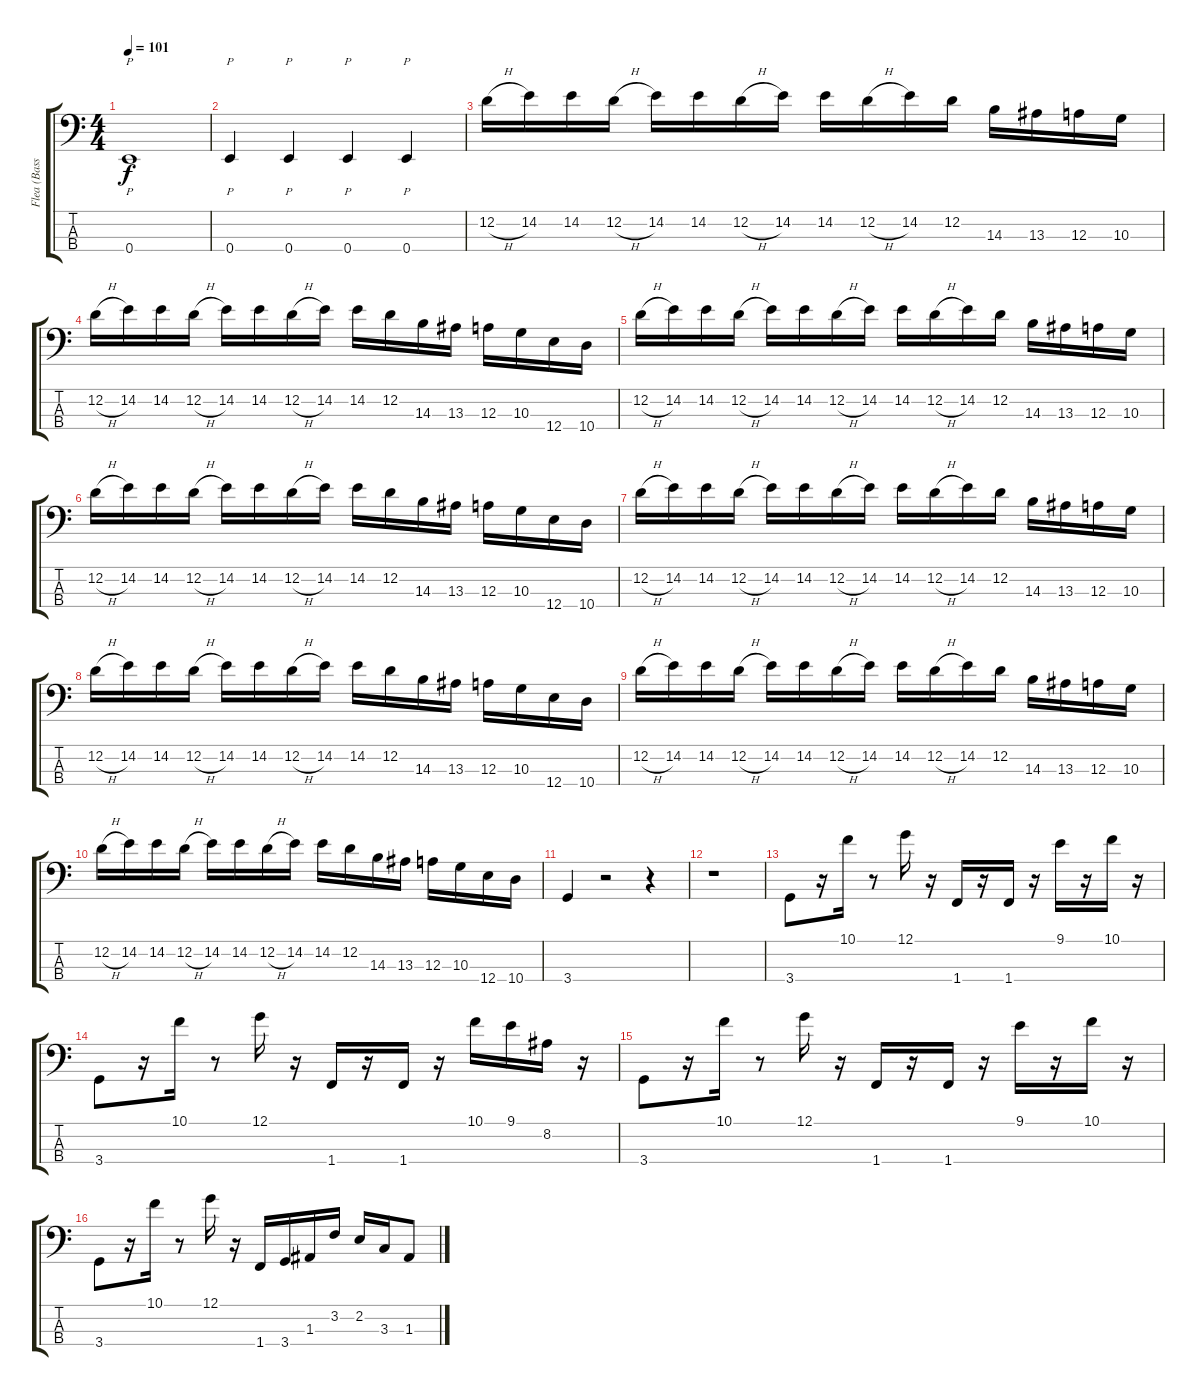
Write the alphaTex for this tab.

\track ("Flea (Bass)" "Flea (Bass") {instrument slapbass1}
\staff {score tabs}
\tuning (G2 D2 A1 E1) {hide}
\ts (4 4)
\tempo 101
\clef f4
\ks c
0.4.1{p dy f instrument slapbass1} |
0.4.4{p} 0.4.4{p} 0.4.4{p} 0.4.4{p} |
12.2{h}.16{instrument fretlessbass} 14.2.16 14.2.16 12.2{h}.16 14.2.16 14.2.16 12.2{h}.16 14.2.16 14.2.16 12.2{h}.16 14.2.16 12.2.16 14.3.16 13.3.16 12.3.16 10.3.16 |
12.2{h}.16 14.2.16 14.2.16 12.2{h}.16 14.2.16 14.2.16 12.2{h}.16 14.2.16 14.2.16 12.2.16 14.3.16 13.3.16 12.3.16 10.3.16 12.4.16 10.4.16 |
12.2{h}.16 14.2.16 14.2.16 12.2{h}.16 14.2.16 14.2.16 12.2{h}.16 14.2.16 14.2.16 12.2{h}.16 14.2.16 12.2.16 14.3.16 13.3.16 12.3.16 10.3.16 |
12.2{h}.16 14.2.16 14.2.16 12.2{h}.16 14.2.16 14.2.16 12.2{h}.16 14.2.16 14.2.16 12.2.16 14.3.16 13.3.16 12.3.16 10.3.16 12.4.16 10.4.16 |
12.2{h}.16 14.2.16 14.2.16 12.2{h}.16 14.2.16 14.2.16 12.2{h}.16 14.2.16 14.2.16 12.2{h}.16 14.2.16 12.2.16 14.3.16 13.3.16 12.3.16 10.3.16 |
12.2{h}.16 14.2.16 14.2.16 12.2{h}.16 14.2.16 14.2.16 12.2{h}.16 14.2.16 14.2.16 12.2.16 14.3.16 13.3.16 12.3.16 10.3.16 12.4.16 10.4.16 |
12.2{h}.16 14.2.16 14.2.16 12.2{h}.16 14.2.16 14.2.16 12.2{h}.16 14.2.16 14.2.16 12.2{h}.16 14.2.16 12.2.16 14.3.16 13.3.16 12.3.16 10.3.16 |
12.2{h}.16 14.2.16 14.2.16 12.2{h}.16 14.2.16 14.2.16 12.2{h}.16 14.2.16 14.2.16 12.2.16 14.3.16 13.3.16 12.3.16 10.3.16 12.4.16 10.4.16 |
3.4.4{instrument slapbass1} r.2 r.4 |
r.1 |
3.4.8 r.16 10.1.16 r.8 12.1.16 r.16 1.4.16 r.16 1.4.16 r.16 9.1.16 r.16 10.1.16 r.16 |
3.4.8 r.16 10.1.16 r.8 12.1.16 r.16 1.4.16 r.16 1.4.16 r.16 10.1.16 9.1.16 8.2.16 r.16 |
3.4.8 r.16 10.1.16 r.8 12.1.16 r.16 1.4.16 r.16 1.4.16 r.16 9.1.16 r.16 10.1.16 r.16 |
3.4.8 r.16 10.1.16 r.8 12.1.16 r.16 1.4.16 3.4.16 1.3.16 3.2.16 2.2.16 3.3.16 1.3.8
